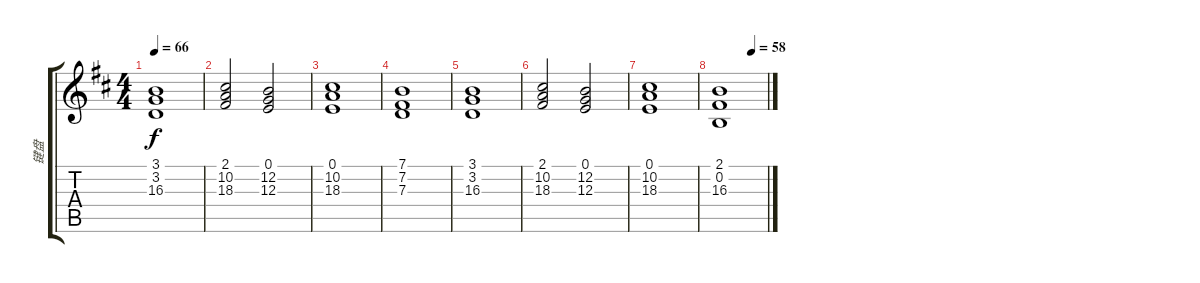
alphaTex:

\track ("键盘" "键盘") {instrument stringensemble1}
\staff {score tabs}
\tuning (E4 B3 G3 D3 A2 E2) {hide}
\ts (4 4)
\tempo 66
\clef g2
\ks d
(3.1 3.2 16.3).1{dy f} |
(2.1 10.2 18.3).2 (0.1 12.2 12.3).2 |
(0.1 10.2 18.3).1 |
(7.1 7.2 7.3).1{volume 10} |
(3.1 3.2 16.3).1 |
(2.1 10.2 18.3).2 (0.1 12.2 12.3).2 |
(0.1 10.2 18.3).1 |
\tempo (58 0.6875)
(2.1 0.2 16.3).1
